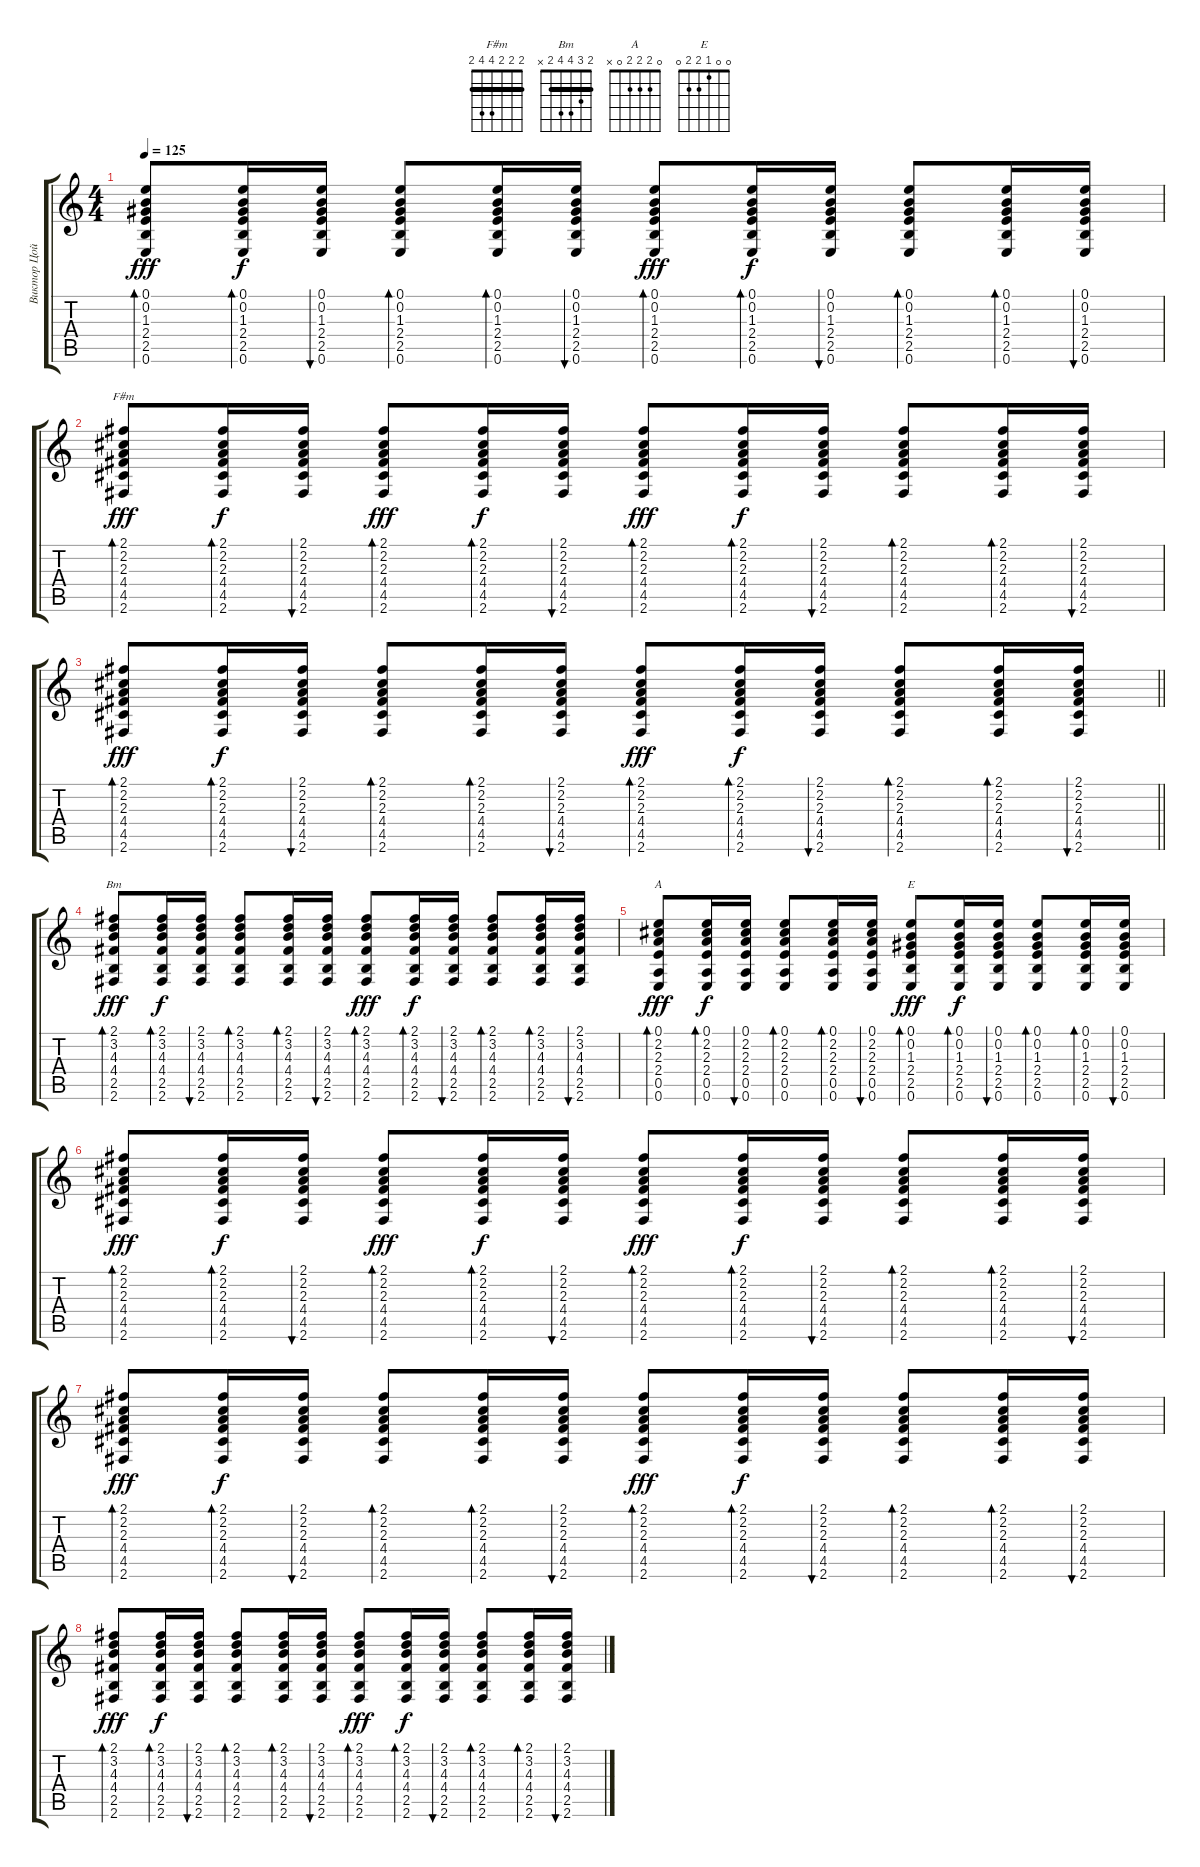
\track ("Виктор Цой" "Виктор Цой") {instrument acousticguitarnylon}
\staff {score tabs}
\tuning (E4 B3 G3 D3 A2 E2) {hide}
\chord ("F#m" 2 2 2 4 4 2) {barre 2}
\chord ("Bm" 2 3 4 4 2 x) {barre 2}
\chord ("A" 0 2 2 2 0 x)
\chord ("E" 0 0 1 2 2 0)
\ts (4 4)
\tempo 125
\clef g2
\ks c
(0.1 0.2 1.3 2.4 2.5 0.6).8{bd 60 dy fff} (0.1 0.2 1.3 2.4 2.5 0.6).16{bd 60 dy f} (0.1 0.2 1.3 2.4 2.5 0.6).16{bu 60} (0.1 0.2 1.3 2.4 2.5 0.6).8{bd 60} (0.1 0.2 1.3 2.4 2.5 0.6).16{bd 60} (0.1 0.2 1.3 2.4 2.5 0.6).16{bu 60} (0.1 0.2 1.3 2.4 2.5 0.6).8{bd 60 dy fff} (0.1 0.2 1.3 2.4 2.5 0.6).16{bd 60 dy f} (0.1 0.2 1.3 2.4 2.5 0.6).16{bu 60} (0.1 0.2 1.3 2.4 2.5 0.6).8{bd 60} (0.1 0.2 1.3 2.4 2.5 0.6).16{bd 60} (0.1 0.2 1.3 2.4 2.5 0.6).16{bu 60} |
(2.1 2.2 2.3 4.4 4.5 2.6).8{bd 60 ch "F#m" dy fff} (2.1 2.2 2.3 4.4 4.5 2.6).16{bd 60 dy f} (2.1 2.2 2.3 4.4 4.5 2.6).16{bu 60} (2.1 2.2 2.3 4.4 4.5 2.6).8{bd 60 dy fff} (2.1 2.2 2.3 4.4 4.5 2.6).16{bd 60 dy f} (2.1 2.2 2.3 4.4 4.5 2.6).16{bu 60} (2.1 2.2 2.3 4.4 4.5 2.6).8{bd 60 dy fff} (2.1 2.2 2.3 4.4 4.5 2.6).16{bd 60 dy f} (2.1 2.2 2.3 4.4 4.5 2.6).16{bu 60} (2.1 2.2 2.3 4.4 4.5 2.6).8{bd 60} (2.1 2.2 2.3 4.4 4.5 2.6).16{bd 60} (2.1 2.2 2.3 4.4 4.5 2.6).16{bu 60} |
\barLineRight lightlight
(2.1 2.2 2.3 4.4 4.5 2.6).8{bd 60 dy fff} (2.1 2.2 2.3 4.4 4.5 2.6).16{bd 60 dy f} (2.1 2.2 2.3 4.4 4.5 2.6).16{bu 60} (2.1 2.2 2.3 4.4 4.5 2.6).8{bd 60} (2.1 2.2 2.3 4.4 4.5 2.6).16{bd 60} (2.1 2.2 2.3 4.4 4.5 2.6).16{bu 60} (2.1 2.2 2.3 4.4 4.5 2.6).8{bd 60 dy fff} (2.1 2.2 2.3 4.4 4.5 2.6).16{bd 60 dy f} (2.1 2.2 2.3 4.4 4.5 2.6).16{bu 60} (2.1 2.2 2.3 4.4 4.5 2.6).8{bd 60} (2.1 2.2 2.3 4.4 4.5 2.6).16{bd 60} (2.1 2.2 2.3 4.4 4.5 2.6).16{bu 60} |
(2.1 3.2 4.3 4.4 2.5 2.6).8{bd 60 ch "Bm" dy fff} (2.1 3.2 4.3 4.4 2.5 2.6).16{bd 60 dy f} (2.1 3.2 4.3 4.4 2.5 2.6).16{bu 60} (2.1 3.2 4.3 4.4 2.5 2.6).8{bd 60} (2.1 3.2 4.3 4.4 2.5 2.6).16{bd 60} (2.1 3.2 4.3 4.4 2.5 2.6).16{bu 60} (2.1 3.2 4.3 4.4 2.5 2.6).8{bd 60 dy fff} (2.1 3.2 4.3 4.4 2.5 2.6).16{bd 60 dy f} (2.1 3.2 4.3 4.4 2.5 2.6).16{bu 60} (2.1 3.2 4.3 4.4 2.5 2.6).8{bd 60} (2.1 3.2 4.3 4.4 2.5 2.6).16{bd 60} (2.1 3.2 4.3 4.4 2.5 2.6).16{bu 60} |
(0.1 2.2 2.3 2.4 0.5 0.6).8{bd 60 ch "A" dy fff} (0.1 2.2 2.3 2.4 0.5 0.6).16{bd 60 dy f} (0.1 2.2 2.3 2.4 0.5 0.6).16{bu 60} (0.1 2.2 2.3 2.4 0.5 0.6).8{bd 60} (0.1 2.2 2.3 2.4 0.5 0.6).16{bd 60} (0.1 2.2 2.3 2.4 0.5 0.6).16{bu 60} (0.1 0.2 1.3 2.4 2.5 0.6).8{bd 60 ch "E" dy fff} (0.1 0.2 1.3 2.4 2.5 0.6).16{bd 60 dy f} (0.1 0.2 1.3 2.4 2.5 0.6).16{bu 60} (0.1 0.2 1.3 2.4 2.5 0.6).8{bd 60} (0.1 0.2 1.3 2.4 2.5 0.6).16{bd 60} (0.1 0.2 1.3 2.4 2.5 0.6).16{bu 60} |
(2.1 2.2 2.3 4.4 4.5 2.6).8{bd 60 dy fff} (2.1 2.2 2.3 4.4 4.5 2.6).16{bd 60 dy f} (2.1 2.2 2.3 4.4 4.5 2.6).16{bu 60} (2.1 2.2 2.3 4.4 4.5 2.6).8{bd 60 dy fff} (2.1 2.2 2.3 4.4 4.5 2.6).16{bd 60 dy f} (2.1 2.2 2.3 4.4 4.5 2.6).16{bu 60} (2.1 2.2 2.3 4.4 4.5 2.6).8{bd 60 dy fff} (2.1 2.2 2.3 4.4 4.5 2.6).16{bd 60 dy f} (2.1 2.2 2.3 4.4 4.5 2.6).16{bu 60} (2.1 2.2 2.3 4.4 4.5 2.6).8{bd 60} (2.1 2.2 2.3 4.4 4.5 2.6).16{bd 60} (2.1 2.2 2.3 4.4 4.5 2.6).16{bu 60} |
(2.1 2.2 2.3 4.4 4.5 2.6).8{bd 60 dy fff} (2.1 2.2 2.3 4.4 4.5 2.6).16{bd 60 dy f} (2.1 2.2 2.3 4.4 4.5 2.6).16{bu 60} (2.1 2.2 2.3 4.4 4.5 2.6).8{bd 60} (2.1 2.2 2.3 4.4 4.5 2.6).16{bd 60} (2.1 2.2 2.3 4.4 4.5 2.6).16{bu 60} (2.1 2.2 2.3 4.4 4.5 2.6).8{bd 60 dy fff} (2.1 2.2 2.3 4.4 4.5 2.6).16{bd 60 dy f} (2.1 2.2 2.3 4.4 4.5 2.6).16{bu 60} (2.1 2.2 2.3 4.4 4.5 2.6).8{bd 60} (2.1 2.2 2.3 4.4 4.5 2.6).16{bd 60} (2.1 2.2 2.3 4.4 4.5 2.6).16{bu 60} |
(2.1 3.2 4.3 4.4 2.5 2.6).8{bd 60 dy fff} (2.1 3.2 4.3 4.4 2.5 2.6).16{bd 60 dy f} (2.1 3.2 4.3 4.4 2.5 2.6).16{bu 60} (2.1 3.2 4.3 4.4 2.5 2.6).8{bd 60} (2.1 3.2 4.3 4.4 2.5 2.6).16{bd 60} (2.1 3.2 4.3 4.4 2.5 2.6).16{bu 60} (2.1 3.2 4.3 4.4 2.5 2.6).8{bd 60 dy fff} (2.1 3.2 4.3 4.4 2.5 2.6).16{bd 60 dy f} (2.1 3.2 4.3 4.4 2.5 2.6).16{bu 60} (2.1 3.2 4.3 4.4 2.5 2.6).8{bd 60} (2.1 3.2 4.3 4.4 2.5 2.6).16{bd 60} (2.1 3.2 4.3 4.4 2.5 2.6).16{bu 60}
